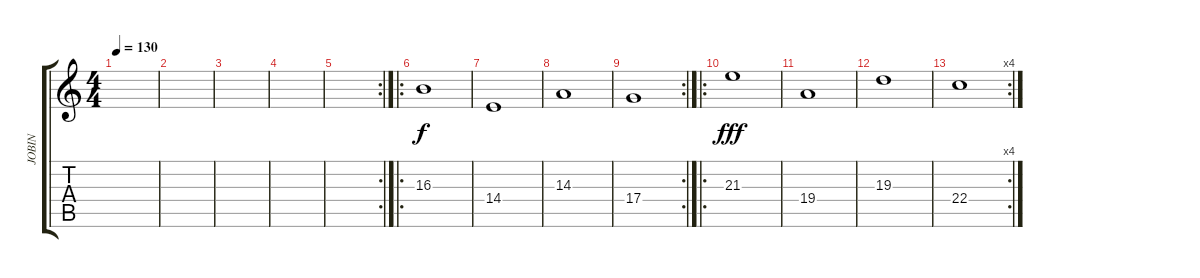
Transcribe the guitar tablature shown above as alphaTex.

\track ("JOBIN" "JOBIN") {instrument synthstrings2}
\staff {score tabs}
\tuning (E4 B3 G3 D3 A2 E2) {hide}
\ts (4 4)
\tempo 130
\clef g2
\ks c
|
|
|
|
\rc 2
|
\ro
16.3.1{dy f} |
14.4.1 |
14.3.1 |
\rc 2
17.4.1 |
\ro
21.3.1{dy fff} |
19.4.1 |
19.3.1 |
\rc 4
22.4.1
